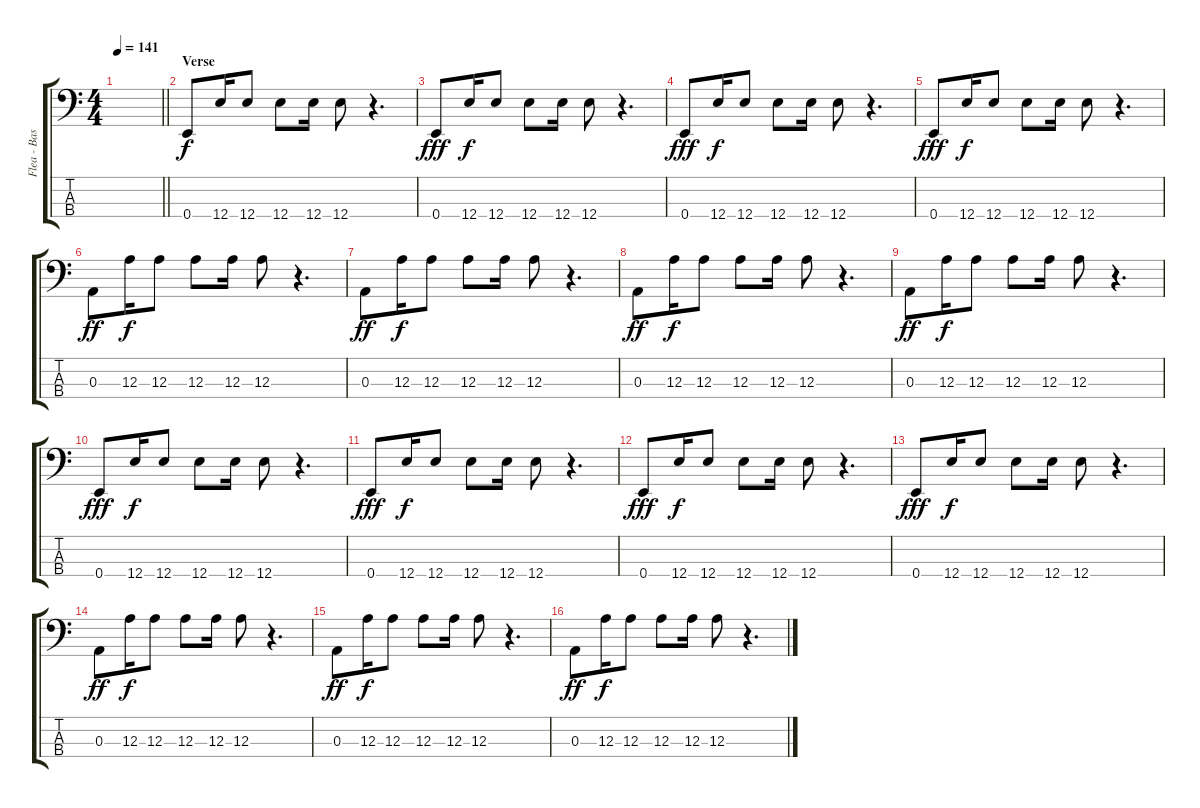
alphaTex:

\track ("Flea - Bass" "Flea - Bas") {instrument electricbassfinger}
\staff {score tabs}
\tuning (G2 D2 A1 E1) {hide}
\ts (4 4)
\tempo 141
\clef f4
\barLineRight lightlight
\ks c
|
\section ("" "Verse")
0.4.8{instrument fretlessbass} 12.4.16{dy f} 12.4.8 12.4.8 12.4.16 12.4.8 r.4{d} |
0.4.8{dy fff} 12.4.16{dy f} 12.4.8 12.4.8 12.4.16 12.4.8 r.4{d} |
0.4.8{dy fff} 12.4.16{dy f} 12.4.8 12.4.8 12.4.16 12.4.8 r.4{d} |
0.4.8{dy fff} 12.4.16{dy f} 12.4.8 12.4.8 12.4.16 12.4.8 r.4{d} |
0.3.8{dy ff} 12.3.16{dy f} 12.3.8 12.3.8 12.3.16 12.3.8 r.4{d} |
0.3.8{dy ff} 12.3.16{dy f} 12.3.8 12.3.8 12.3.16 12.3.8 r.4{d} |
0.3.8{dy ff} 12.3.16{dy f} 12.3.8 12.3.8 12.3.16 12.3.8 r.4{d} |
0.3.8{dy ff} 12.3.16{dy f} 12.3.8 12.3.8 12.3.16 12.3.8 r.4{d} |
0.4.8{dy fff} 12.4.16{dy f} 12.4.8 12.4.8 12.4.16 12.4.8 r.4{d} |
0.4.8{dy fff} 12.4.16{dy f} 12.4.8 12.4.8 12.4.16 12.4.8 r.4{d} |
0.4.8{dy fff} 12.4.16{dy f} 12.4.8 12.4.8 12.4.16 12.4.8 r.4{d} |
0.4.8{dy fff} 12.4.16{dy f} 12.4.8 12.4.8 12.4.16 12.4.8 r.4{d} |
0.3.8{dy ff} 12.3.16{dy f} 12.3.8 12.3.8 12.3.16 12.3.8 r.4{d} |
0.3.8{dy ff} 12.3.16{dy f} 12.3.8 12.3.8 12.3.16 12.3.8 r.4{d} |
0.3.8{dy ff} 12.3.16{dy f} 12.3.8 12.3.8 12.3.16 12.3.8 r.4{d}
